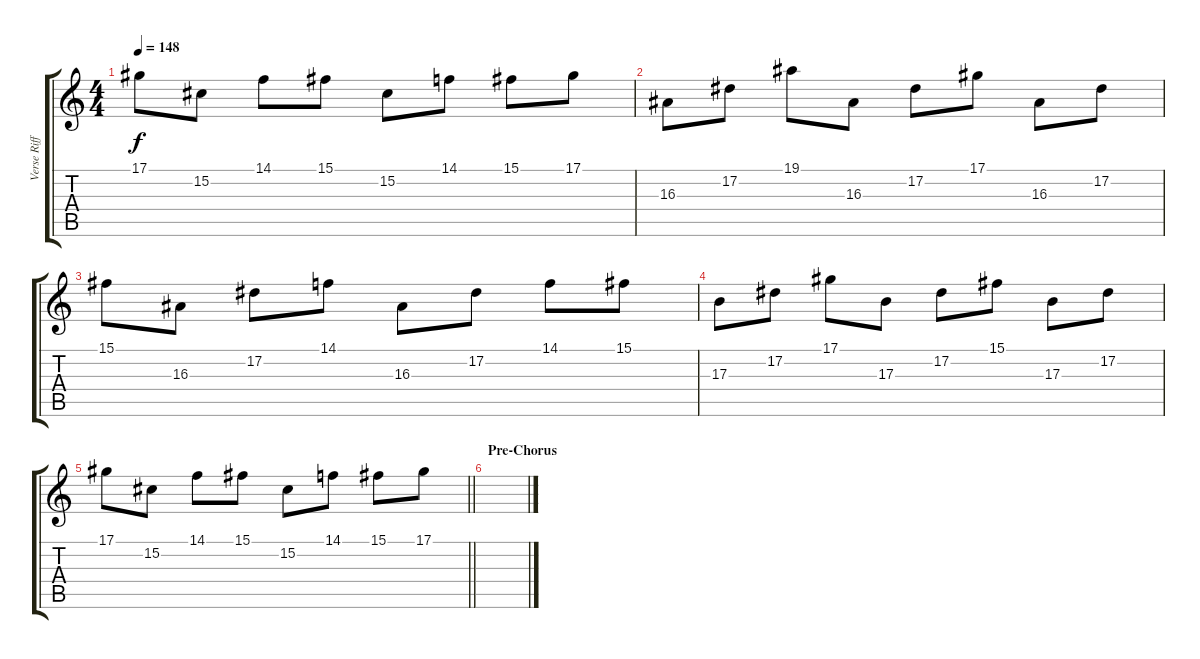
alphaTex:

\track ("Verse Riff okt" "Verse Riff") {instrument pad3polysynth}
\staff {score tabs}
\tuning (Eb4 Bb3 Gb3 Db3 Ab2 Eb2) {hide}
\ts (4 4)
\tempo 148
\clef g2
\ks c
17.1.8{dy f} 15.2.8 14.1.8 15.1.8 15.2.8 14.1.8 15.1.8 17.1.8 |
16.3.8 17.2.8 19.1.8 16.3.8 17.2.8 17.1.8 16.3.8 17.2.8 |
15.1.8 16.3.8 17.2.8 14.1.8 16.3.8 17.2.8 14.1.8 15.1.8 |
17.3.8 17.2.8 17.1.8 17.3.8 17.2.8 15.1.8 17.3.8 17.2.8 |
\barLineRight lightlight
17.1.8 15.2.8 14.1.8 15.1.8 15.2.8 14.1.8 15.1.8 17.1.8 |
\section ("" "Pre-Chorus")
